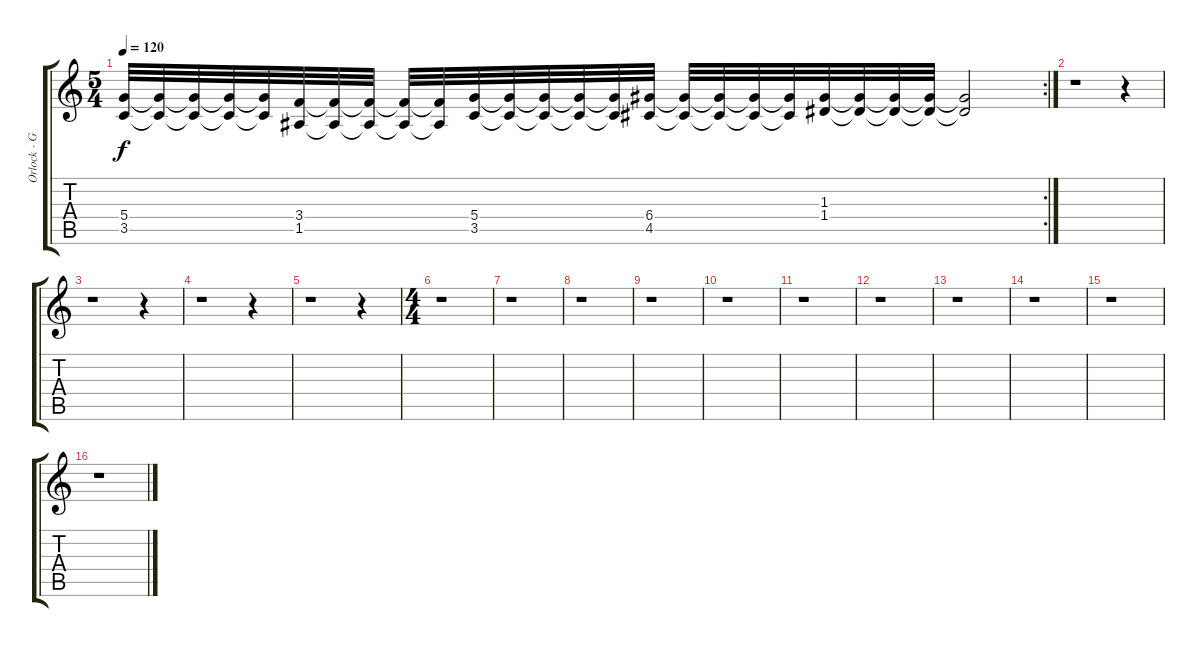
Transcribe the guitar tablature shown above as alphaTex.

\track ("Orlock - Guitar - (Six String)" "Orlock - G") {instrument distortionguitar}
\staff {score tabs}
\tuning (E4 B3 G3 D3 A2 E2) {hide}
\rc 2
\ts (5 4)
\tempo 120
\clef g2
\ks c
(5.4 3.5).32{dy f} (5.4{t} 3.5{t}).32 (5.4{t} 3.5{t}).32 (5.4{t} 3.5{t}).32 (5.4{t} 3.5{t}).32 (3.4 1.5).32 (3.4{t} 1.5{t}).32 (3.4{t} 1.5{t}).32 (3.4{t} 1.5{t}).32 (3.4{t} 1.5{t}).32 (5.4 3.5).32 (5.4{t} 3.5{t}).32 (5.4{t} 3.5{t}).32 (5.4{t} 3.5{t}).32 (5.4{t} 3.5{t}).32 (6.4 4.5).32 (6.4{t} 4.5{t}).32 (6.4{t} 4.5{t}).32 (6.4{t} 4.5{t}).32 (6.4{t} 4.5{t}).32 (1.3 1.4).32 (1.3{t} 1.4{t}).32 (1.3{t} 1.4{t}).32 (1.3{t} 1.4{t}).32 (1.3{t} 1.4{t}).2 |
r.1 r.4 |
r.1 r.4 |
r.1 r.4 |
r.1 r.4 |
\ts (4 4)
r.1 |
r.1 |
r.1 |
r.1 |
r.1 |
r.1 |
r.1 |
r.1 |
r.1 |
r.1 |
r.1
